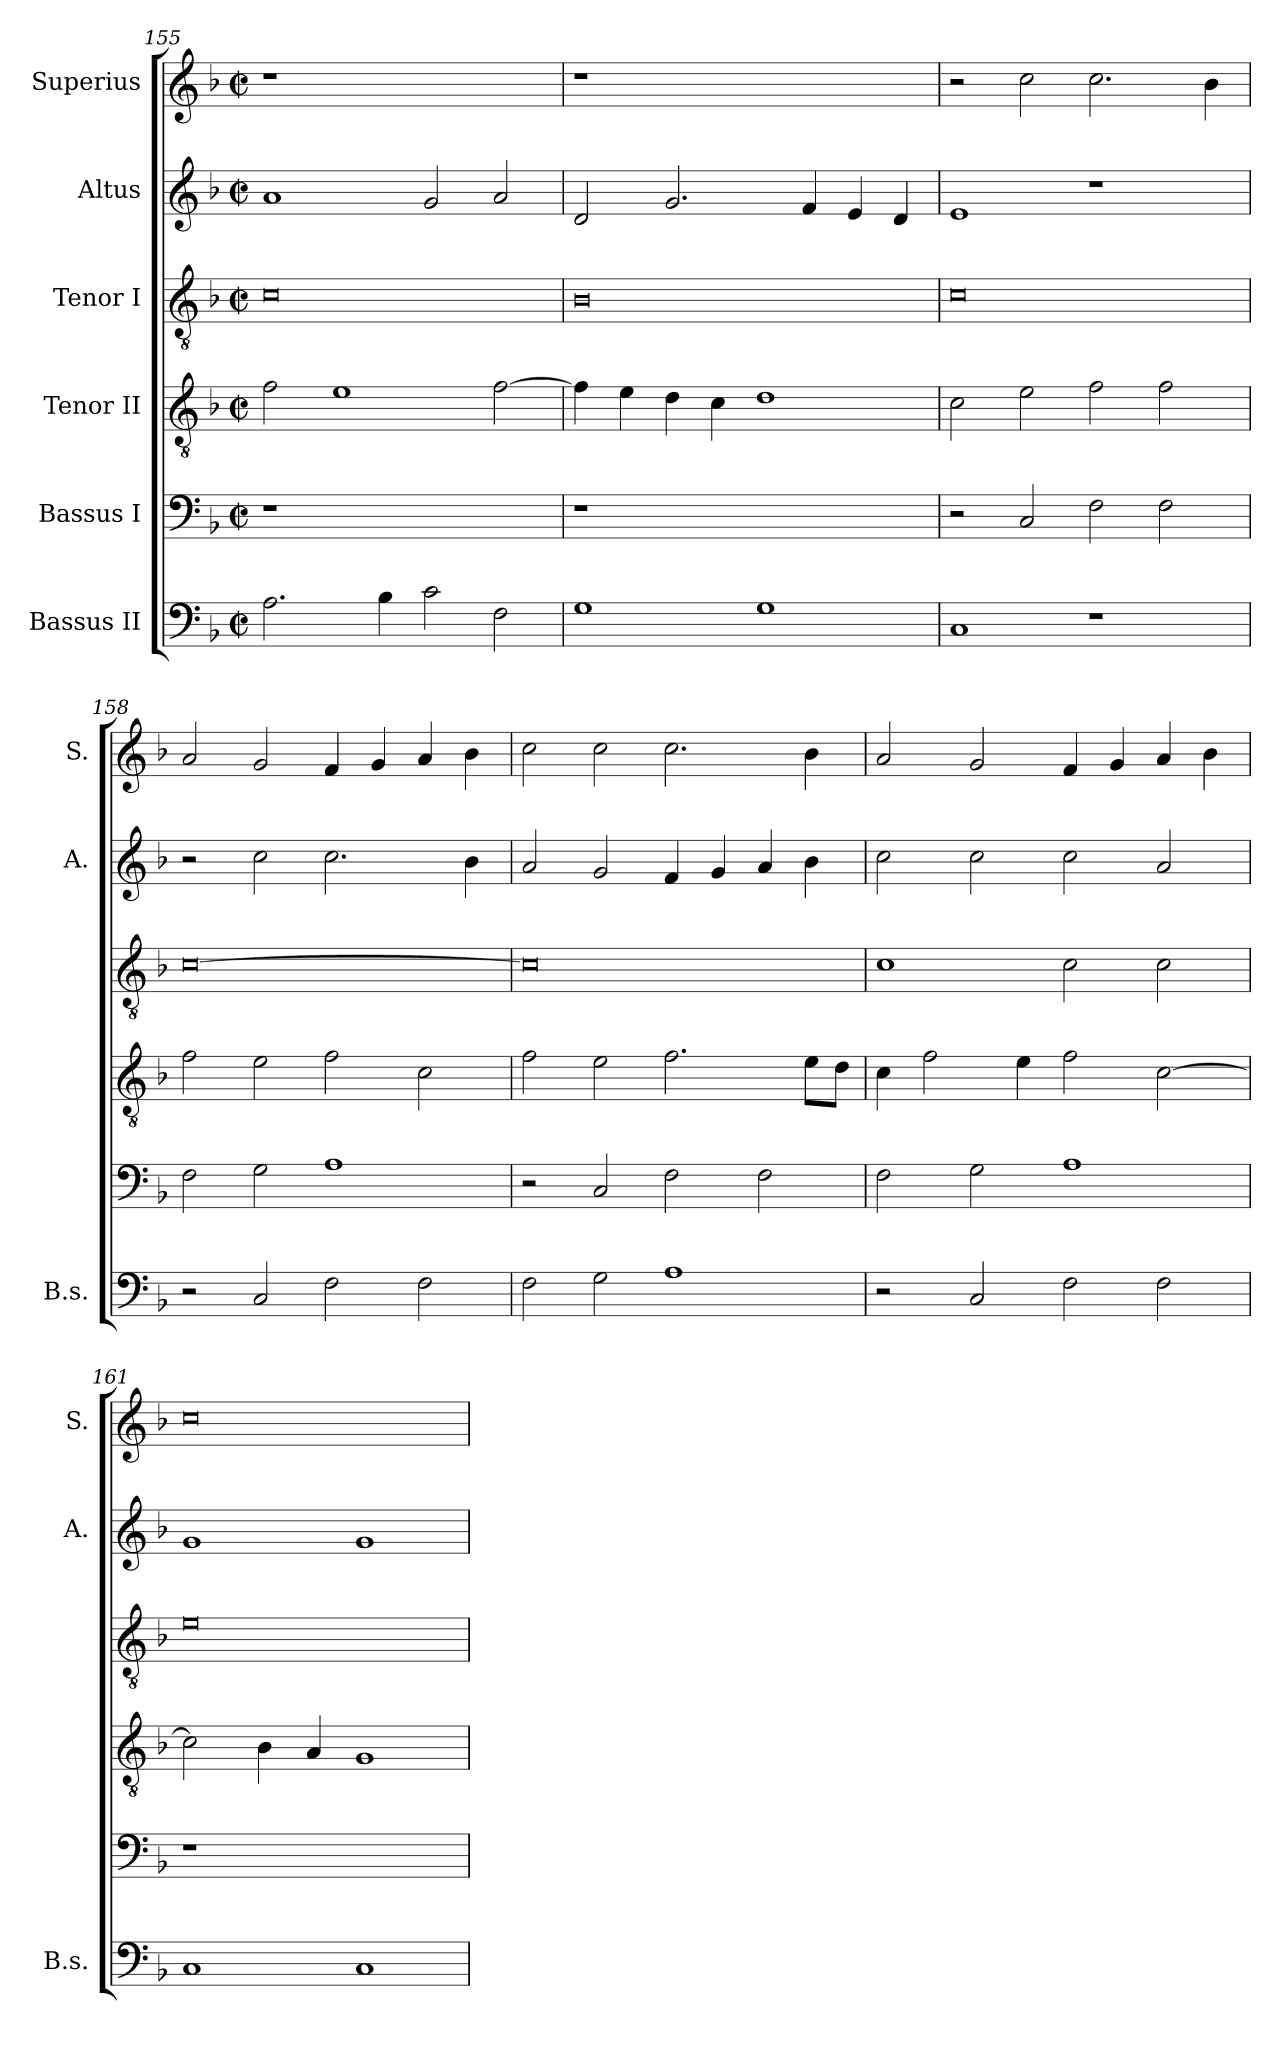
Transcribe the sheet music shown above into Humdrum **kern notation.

**kern	**kern	**kern	**kern	**kern	**kern
*part6	*part5	*part4	*part3	*part2	*part1
*staff6	*staff5	*staff4	*staff3	*staff2	*staff1
*I"Bassus II	*I"Bassus I	*I"Tenor II	*I"Tenor I	*I"Altus	*I"Superius
*I'B.s.	*	*	*	*I'A.	*I'S.
!!LO:LB:g=z
*clefF4	*clefF4	*clefGv2	*clefGv2	*clefG2	*clefG2
*	*	*ITrd7c12	*ITrd7c12	*	*
*k[b-]	*k[b-]	*k[b-]	*k[b-]	*k[b-]	*k[b-]
*F:	*F:	*F:	*F:	*F:	*F:
*M2/2	*M2/2	*M2/2	*M2/2	*M2/2	*M2/2
*met(c|)	*met(c|)	*met(c|)	*met(c|)	*met(c|)	*met(c|)
=155	=155	=155	=155	=155	=155
!	!LO:N:vis=1	!	!	!	!LO:N:vis=1
2.Ai\	1r	2Fi\	0Ci	1ai	1r
.	.	1Ei	.	.	.
4B-i\	.	.	.	.	.
2ci\	1ryy	.	.	2gi/	1ryy
2Fi\	.	[>2Fi\	.	2ai/	.
=156	=156	=156	=156	=156	=156
!	!LO:N:vis=1	!	!	!	!LO:N:vis=1
1Gi	1r	4Fi\]	0BB-i	2di/	1r
.	.	4Ei\	.	.	.
.	.	4Di\	.	2.gi/	.
.	.	4Ci\	.	.	.
1Gi	1ryy	1Di	.	.	1ryy
.	.	.	.	4fi/	.
.	.	.	.	4ei/	.
.	.	.	.	4di/	.
=157	=157	=157	=157	=157	=157
1Ci	2r	2Ci\	0Ci	1ei	2r
.	2Ci/	2Ei\	.	.	2cci\
1r	2Fi\	2Fi\	.	1r	2.cci\
.	2Fi\	2Fi\	.	.	.
.	.	.	.	.	4b-i\
=158	=158	=158	=158	=158	=158
2r	2Fi\	2Fi\	[>0Ci	2r	2ai/
2Ci/	2Gi\	2Ei\	.	2cci\	2gi/
2Fi\	1Ai	2Fi\	.	2.cci\	4fi/
.	.	.	.	.	4gi/
2Fi\	.	2Ci\	.	.	4ai/
.	.	.	.	4b-i\	4b-i\
!!LO:PB:g=z
=159	=159	=159	=159	=159	=159
2Fi\	2r	2Fi\	0Ci]	2ai/	2cci\
2Gi\	2Ci/	2Ei\	.	2gi/	2cci\
1Ai	2Fi\	2.Fi\	.	4fi/	2.cci\
.	.	.	.	4gi/	.
.	2Fi\	.	.	4ai/	.
.	.	8Ei\L	.	4b-i\	4b-i\
.	.	8Di\J	.	.	.
=160	=160	=160	=160	=160	=160
2r	2Fi\	4Ci\	1Ci	2cci\	2ai/
.	.	2Fi\	.	.	.
2Ci/	2Gi\	.	.	2cci\	2gi/
.	.	4Ei\	.	.	.
2Fi\	1Ai	2Fi\	2Ci\	2cci\	4fi/
.	.	.	.	.	4gi/
2Fi\	.	[>2Ci\	2Ci\	2ai/	4ai/
.	.	.	.	.	4b-i\
=161	=161	=161	=161	=161	=161
!	!LO:N:vis=1	!	!	!	!
1Ci	1r	2Ci\]	0Ei	1gi	0cci
.	.	4BB-i\	.	.	.
.	.	4AAi/	.	.	.
1Ci	1ryy	1GGi	.	1gi	.
=	=	=	=	=	=
*-	*-	*-	*-	*-	*-
